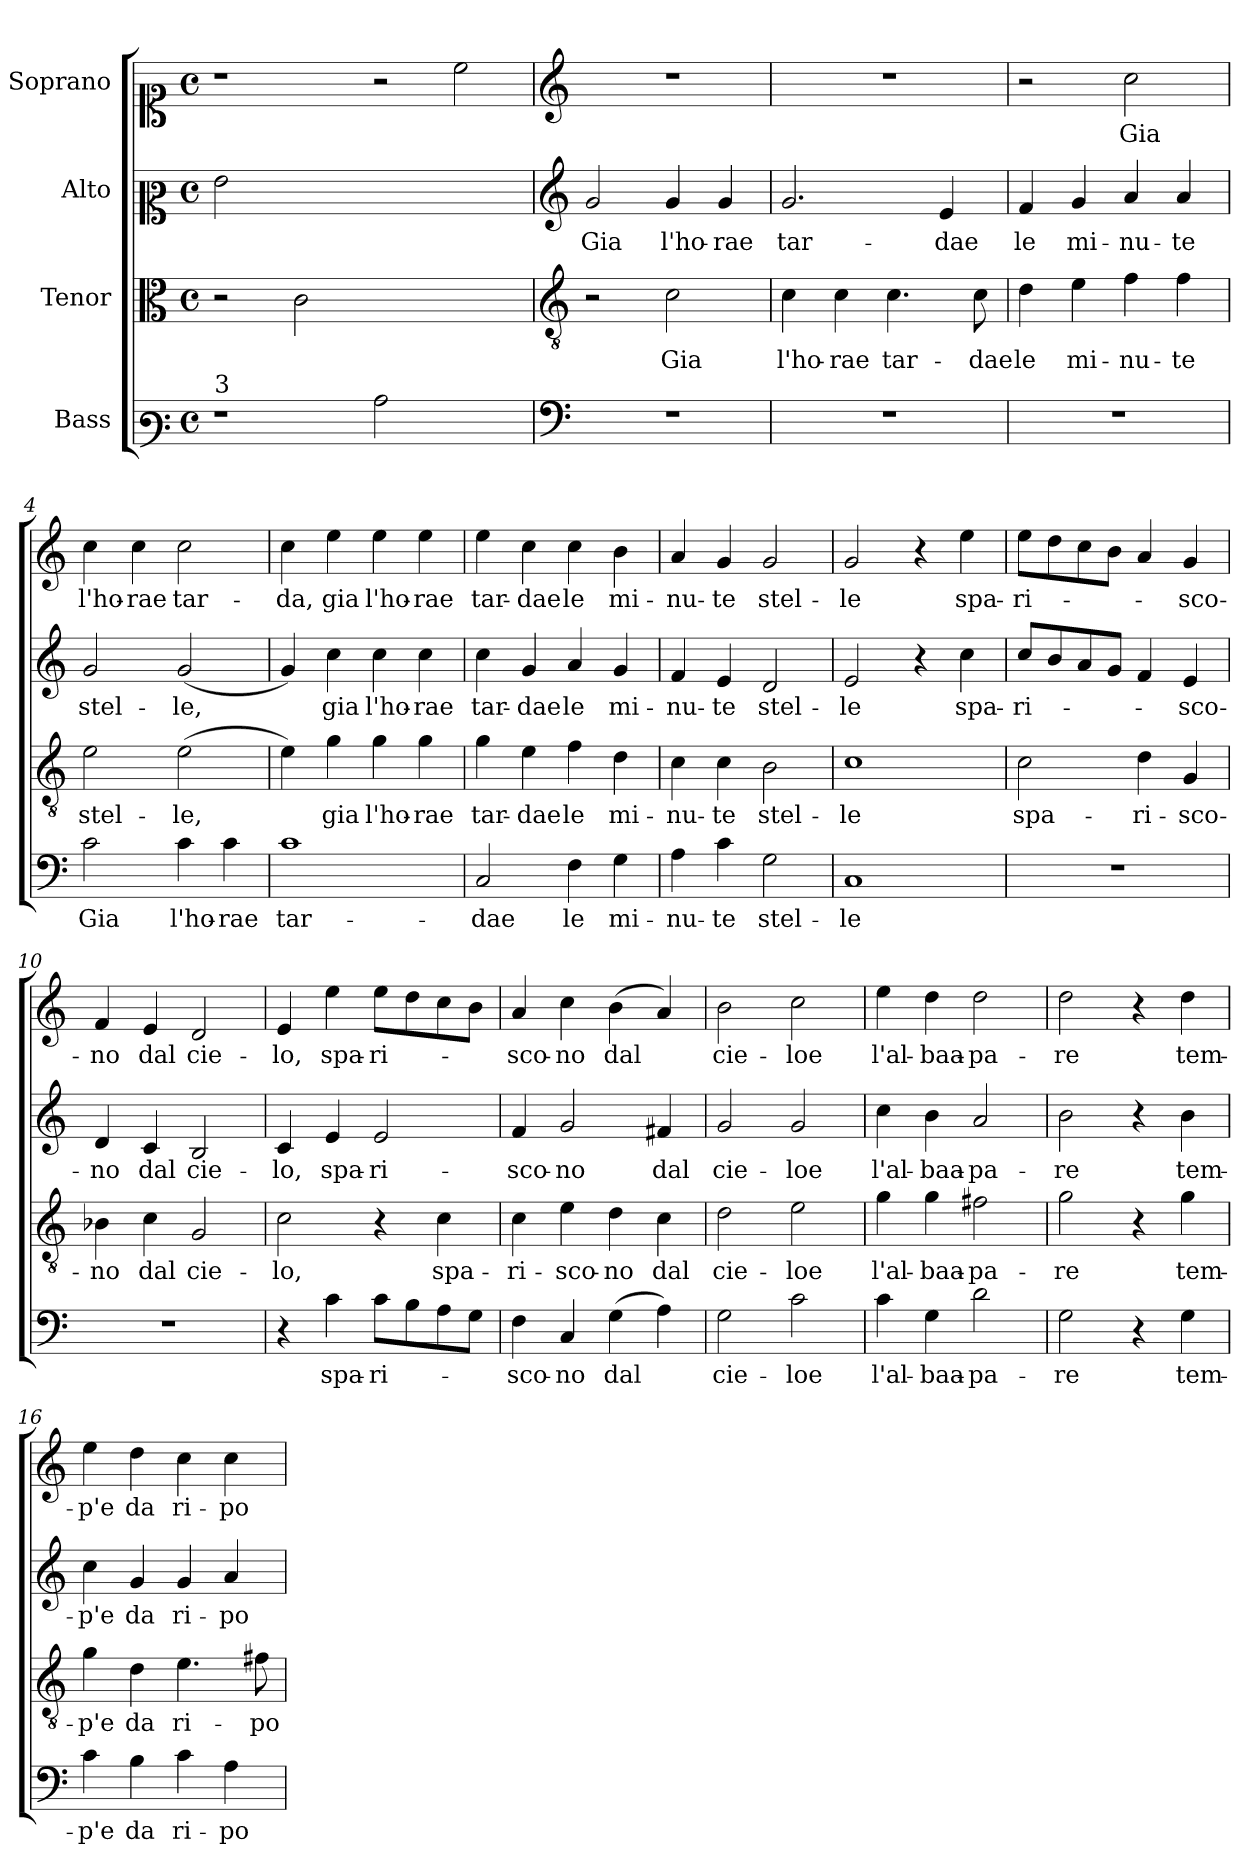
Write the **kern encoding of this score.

**kern	**text	**kern	**text	**kern	**text	**kern	**text
*part4	*part4	*part3	*part3	*part2	*part2	*part1	*part1
*staff4	*staff4	*staff3	*staff3	*staff2	*staff2	*staff1	*staff1
*I"Bass	*	*I"Tenor	*	*I"Alto	*	*I"Soprano	*
*clefF3	*	*clefC3	*	*clefC2	*	*clefC1	*
*k[]	*	*k[]	*	*k[]	*	*k[]	*
*C:	*	*C:	*	*C:	*	*C:	*
*M4/4	*	*M4/4	*	*M4/4	*	*M4/4	*
*met(c)	*	*met(c)	*	*met(c)	*	*met(c)	*
=	=	=	=	=	=	=	=
!LO:TX:a:t=3	!	!	!	!	!	!	!
1r	.	2r	.	2g\	.	1r	.
.	.	2c\	.	1.ryy	.	.	.
2c\	.	1ryy	.	.	.	2r	.
2ryy	.	.	.	.	.	2cc\	.
!!LO:LB:g=z
=1	=1	=1	=1	=1	=1	=1	=1
*clefF4	*	*clefGv2	*	*clefG2	*	*clefG2	*
1r	.	2r	.	2g/	Gia	1r	.
.	.	2c\	Gia	4g/	l'ho-	.	.
.	.	.	.	4g/	-rae	.	.
=2	=2	=2	=2	=2	=2	=2	=2
1r	.	4c\	l'ho-	2.g/	tar-	1r	.
.	.	4c\	-rae	.	.	.	.
.	.	4.c\	tar-	.	.	.	.
.	.	.	.	4e/	-dae	.	.
.	.	8c\	-dae	.	.	.	.
=3	=3	=3	=3	=3	=3	=3	=3
1r	.	4d\	le	4f/	le	2r	.
.	.	4e\	mi-	4g/	mi-	.	.
.	.	4f\	-nu-	4a/	-nu-	2cc\	Gia
.	.	4f\	-te	4a/	-te	.	.
=4	=4	=4	=4	=4	=4	=4	=4
2c\	Gia	2e\	stel-	2g/	stel-	4cc\	l'ho-
.	.	.	.	.	.	4cc\	-rae
4c\	l'ho-	(2e\	-le,	(2g/	-le,	2cc\	tar-
4c\	-rae	.	.	.	.	.	.
=5	=5	=5	=5	=5	=5	=5	=5
1c	tar-	4e\)	.	4g/)	.	4cc\	-da,
.	.	4g\	gia	4cc\	gia	4ee\	gia
.	.	4g\	l'ho-	4cc\	l'ho-	4ee\	l'ho-
.	.	4g\	-rae	4cc\	-rae	4ee\	-rae
!!LO:LB:g=z
=6	=6	=6	=6	=6	=6	=6	=6
2C/	-dae	4g\	tar-	4cc\	tar-	4ee\	tar-
.	.	4e\	-dae	4g/	-dae	4cc\	-dae
4F\	le	4f\	le	4a/	le	4cc\	le
4G\	mi-	4d\	mi-	4g/	mi-	4b\	mi-
=7	=7	=7	=7	=7	=7	=7	=7
4A\	-nu-	4c\	-nu-	4f/	-nu-	4a/	-nu-
4c\	-te	4c\	-te	4e/	-te	4g/	-te
2G\	stel-	2B\	stel-	2d/	stel-	2g/	stel-
=8	=8	=8	=8	=8	=8	=8	=8
1C	-le	1c	-le	2e/	-le	2g/	-le
.	.	.	.	4r	.	4r	.
.	.	.	.	4cc\	spa-	4ee\	spa-
=9	=9	=9	=9	=9	=9	=9	=9
1r	.	2c\	spa-	8cc/L	-ri-	8ee\L	-ri-
.	.	.	.	8b/	.	8dd\	.
.	.	.	.	8a/	.	8cc\	.
.	.	.	.	8g/J	.	8b\J	.
.	.	4d\	-ri-	4f/	.	4a/	.
.	.	4G/	-sco-	4e/	-sco-	4g/	-sco-
=10	=10	=10	=10	=10	=10	=10	=10
1r	.	4B-X\	-no	4d/	-no	4f/	-no
.	.	4c\	dal	4c/	dal	4e/	dal
.	.	2G/	cie-	2B/	cie-	2d/	cie-
=11	=11	=11	=11	=11	=11	=11	=11
4r	.	2c\	-lo,	4c/	-lo,	4e/	-lo,
4c\	spa-	.	.	4e/	spa-	4ee\	spa-
8c\L	-ri-	4r	.	2e/	-ri-	8ee\L	-ri-
8B\	.	.	.	.	.	8dd\	.
8A\	.	4c\	spa-	.	.	8cc\	.
8G\J	.	.	.	.	.	8b\J	.
=12	=12	=12	=12	=12	=12	=12	=12
4F\	-sco-	4c\	-ri-	4f/	-sco-	4a/	-sco-
4C/	-no	4e\	-sco-	2g/	-no	4cc\	-no
(4G\	dal	4d\	-no	.	.	(4b\	dal
4A\)	.	4c\	dal	4f#X/	dal	4a/)	.
!!LO:LB:g=z
=13	=13	=13	=13	=13	=13	=13	=13
2G\	cie-	2d\	cie-	2g/	cie-	2b\	cie-
2c\	-loe	2e\	-loe	2g/	-loe	2cc\	-loe
=14	=14	=14	=14	=14	=14	=14	=14
4c\	l'al-	4g\	l'al-	4cc\	l'al-	4ee\	l'al-
4G\	-baa-	4g\	-baa-	4b\	-baa-	4dd\	-baa-
2d\	-pa-	2f#X\	-pa-	2a/	-pa-	2dd\	-pa-
=15	=15	=15	=15	=15	=15	=15	=15
2G\	-re	2g\	-re	2b\	-re	2dd\	-re
4r	.	4r	.	4r	.	4r	.
4G\	tem-	4g\	tem-	4b\	tem-	4dd\	tem-
=16	=16	=16	=16	=16	=16	=16	=16
4c\	-p'e	4g\	-p'e	4cc\	-p'e	4ee\	-p'e
4B\	da	4d\	da	4g/	da	4dd\	da
4c\	ri-	4.e\	ri-	4g/	ri-	4cc\	ri-
4A\	-po-	.	.	4a/	-po-	4cc\	-po-
.	.	8f#X\	-po-	.	.	.	.
=	=	=	=	=	=	=	=
*-	*-	*-	*-	*-	*-	*-	*-
